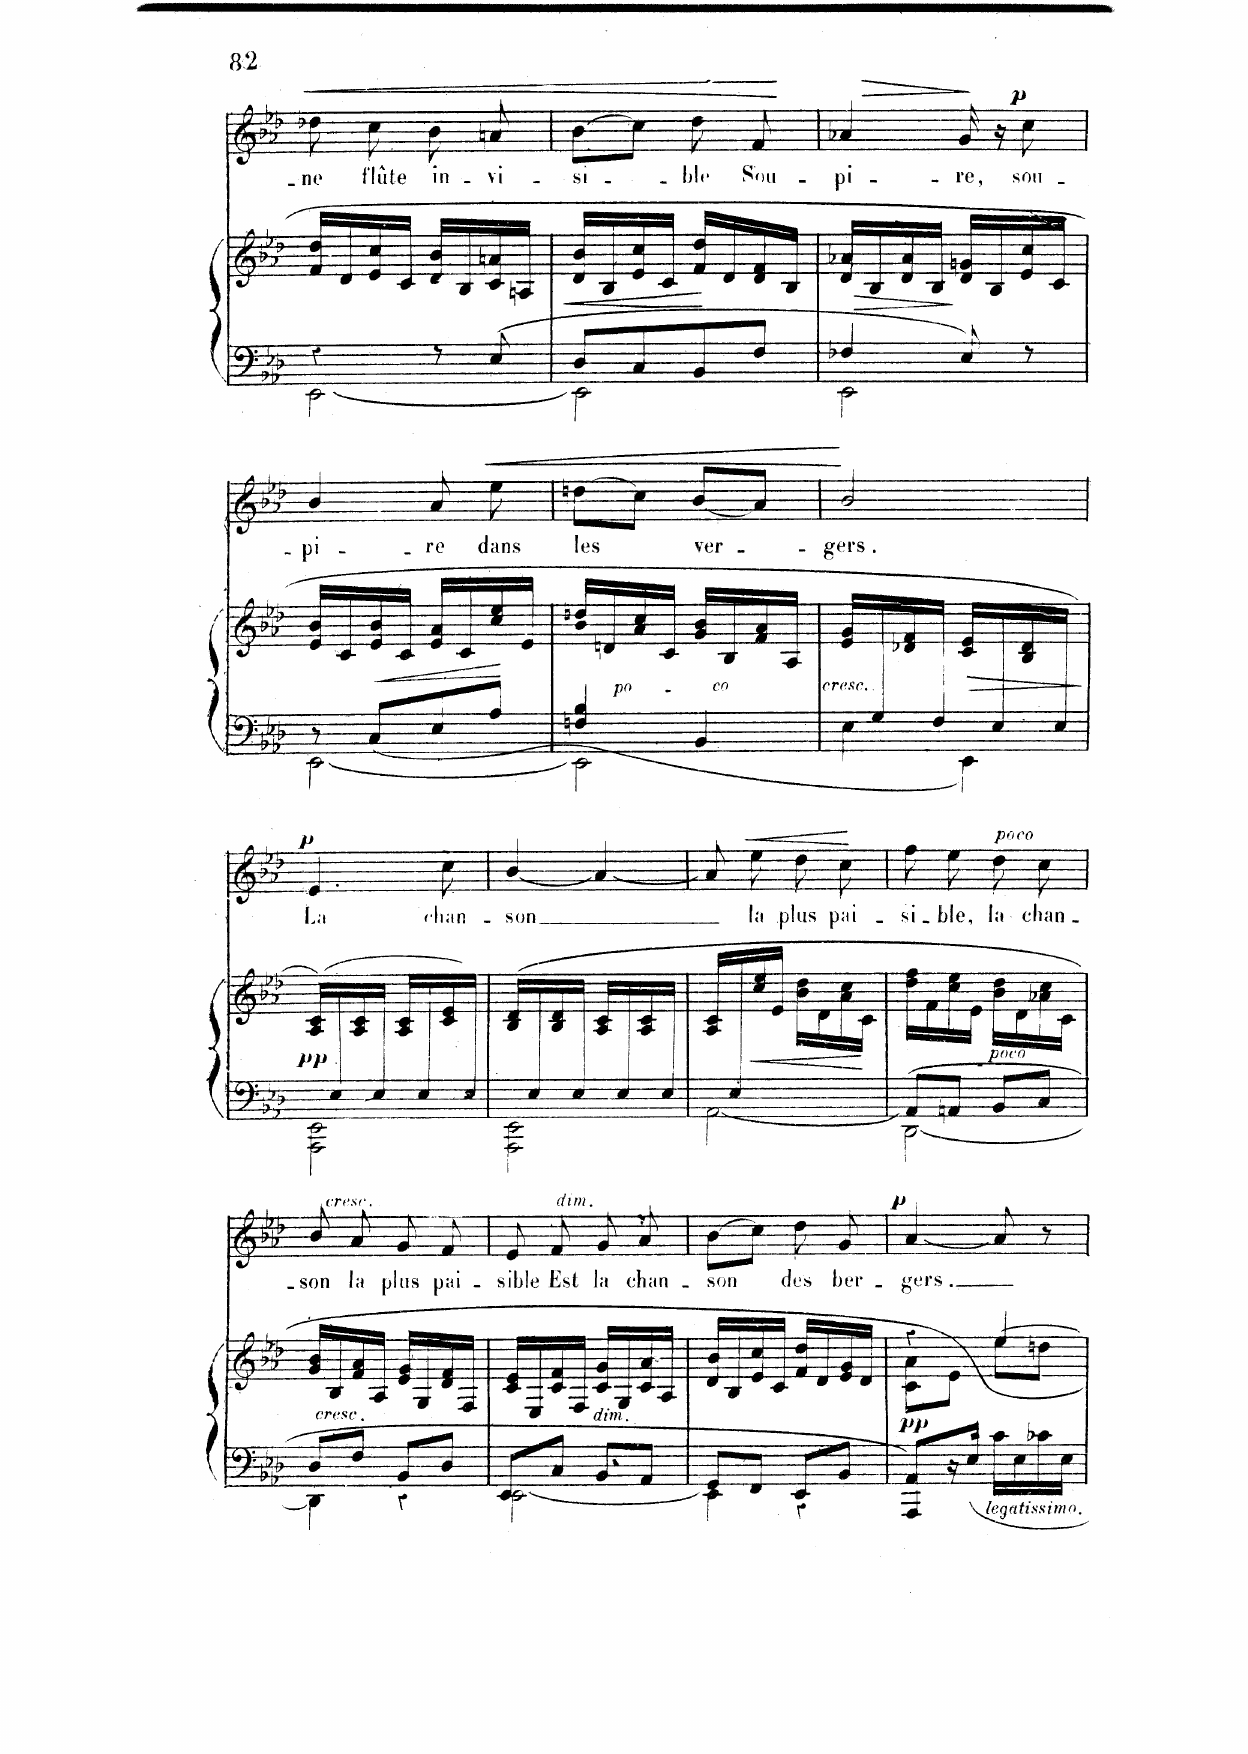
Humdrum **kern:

**kern	**kern	**dynam	**kern	**text	**dynam
*part2	*part2	*part2	*part1	*part1	*part1
*staff3	*staff2	*staff2/3	*staff1	*staff1	*staff1
*I"Piano	*	*	*I"Chant Voice	*	*
*I'Pno	*	*	*	*	*
*clefF4	*clefG2	*	*clefG2	*	*
*k[b-e-a-d-]	*k[b-e-a-d-]	*	*k[b-e-a-d-]	*	*
*M2/4	*M2/4	*	*M2/4	*	*
=32	=32	=32	=32	=32	=32
*^	*	*	*	*	*
!	!	!	!	!	!	!LO:HP:b
4r	[2EE-\	16f/ 16dd-/LL	.	8dd-X\	-- ne	<
.	.	16d-/	.	.	.	.
.	.	16e-/ 16cc/	.	8cc\	flûte	.
.	.	16c/JJ	.	.	.	.
8r	.	16d-/ 16b-/LL	.	8b-\	in-	.
.	.	16B-/	.	.	.	.
8E-/	.	16c/ 16an/	.	8an/	-vi-	.
.	.	16An/JJ	.	.	.	.
=33	=33	=33	=33	=33	=33	=33
!	!	!	!LO:HP:b	!	!	!
8D-/L	2EE-\]	16d-/ 16b-/LL	<	(8b-\L	-si-	.
.	.	16B-/	.	.	.	.
8C/	.	16e-/ 16cc/	.	8cc\J)	.	.
.	.	16c/JJ	.	.	.	.
8BB-/	.	16f/ 16dd-/LL	.	8dd-\	-ble	.
.	.	16d-/	[	.	.	.
8F/J	.	16d-/ 16f/	.	8f/	Sou-	.
.	.	16B-/JJ	.	.	.	.
*v	*v	*	*	*	*	*
.	.	.	.	.	[
=34	=34	=34	=34	=34	=34
*^	*	*	*	*	*
!	!	!	!LO:HP:b	!	!	!LO:HP:b
4F-X/	2EE-\	16d-/ 16a-X/LL	>	4a-X/	-pi-	>
.	.	16B-/	.	.	.	.
.	.	16d-/ 16a-/	.	.	.	.
.	.	16B-/JJ	.	.	.	.
8E-/	.	16d-/ 16gn/LL	]	16g/	-re,	]
.	.	16B-/	.	16r	.	.
!	!	!	!	!	!	!LO:DY:a
8r	.	16e-/ 16cc/	.	8cc\	sou-	p
.	.	16c/JJ	.	.	.	.
=35	=35	=35	=35	=35	=35	=35
8r	[2EE-\	16e-/ 16b-/LL	.	4b-/	-– pi-	.
.	.	16c/	.	.	.	.
!	!	!	!LO:HP:b	!	!	!
8C/L	.	16e-/ 16b-/	<	.	.	.
.	.	16c/JJ	.	.	.	.
8E-/	.	16e-/ 16a-/LL	.	8a-/	-re	.
.	.	16c/	.	.	.	.
!	!	!	!	!	!	!LO:HP:b
8A-/J	.	16cc/ 16ee-/	.	8ee-\	dans	<
.	.	16e-/JJ	[	.	.	.
=36	=36	=36	=36	=36	=36	=36
4Fn/ 4B-/	2EE-\]	16b-/ 16ddn/LL	.	(8ddn\L	les	.
!	!	!LO:TX:b:i:t=poco cresc.	!	!	!	!
.	.	16dn/	.	.	.	.
.	.	16a-/ 16cc/	.	8cc\J)	.	.
.	.	16c/JJ	.	.	.	.
4BB-/	.	16g/ 16b-/LL	.	(8b-/L	ver-	.
.	.	16B-/	.	.	.	.
.	.	16f/ 16a-/	.	8a-/J)	.	.
.	.	16A-/JJ	.	.	.	.
*v	*v	*	*	*	*	*
.	.	.	.	.	[
=37	=37	=37	=37	=37	=37
*^	*	*	*	*	*
16ryy	4E-\	16e-/ 16g/LL	.	2b-/	-gers.	.
16G/	.	16ryy	.	.	.	.
16ryy	.	16d-X/ 16f/	.	.	.	.
16F/JJ	.	16ryy	.	.	.	.
!	!	!	!LO:HP:b	!	!	!
16ryy	4EE-\	16c/ 16e-/LL	>	.	.	.
16E-/	.	16ryy	.	.	.	.
16ryy	.	16B-/ 16d-/	.	.	.	.
16E-/JJ	.	16ryy	.	.	.	.
*v	*v	*	*	*	*	*
.	.	]	.	.	.
=38	=38	=38	=38	=38	=38
*^	*	*	*	*	*
!	!	!	!LO:DY:b	!	!	!LO:DY:a
16ryy	2AAA-\ 2EE-\	(16A-/ 16c/LL	pp	4.e-/	La	p
16E-/	.	16ryy	.	.	.	.
16ryy	.	16A-/ 16c/	.	.	.	.
16E-/JJ	.	16ryy	.	.	.	.
16ryy	.	16A-/ 16c/LL	.	.	.	.
16E-/	.	16ryy	.	.	.	.
16ryy	.	16c/ 16e-/	.	8cc\	chan-	.
16E-/JJ)	.	16ryy	.	.	.	.
=39	=39	=39	=39	=39	=39	=39
16ryy	2AAA-\ 2EE-\	(16B-/ 16d-/LL	.	(4b-/	-son	.
16E-/	.	16ryy	.	.	.	.
16ryy	.	16B-/ 16d-/	.	.	.	.
16E-/JJ	.	16ryy	.	.	.	.
16ryy	.	16A-/ 16c/LL	.	[4a-/)	.	.
16E-/	.	16ryy	.	.	.	.
16ryy	.	16A-/ 16c/	.	.	.	.
16E-/JJ	.	16ryy	.	.	.	.
=40	=40	=40	=40	=40	=40	=40
16ryy	[2AA-\	16A-/ 16c/LL	.	8a-/]	.	.
16E-/	.	16ryy	.	.	.	.
!	!	!	!LO:HP:b	!	!	!LO:HP:b
4.ryy	.	16cc/ 16ee-/	<	8ee-\	la	<
.	.	16e-/JJ	.	.	.	.
.	.	16b-\ 16dd-\LL	.	8dd-\	plus	.
.	.	16d-\	.	.	.	.
.	.	16a-\ 16cc\	.	8cc\	pai-	.
.	.	16c\JJ	.	.	.	.
*v	*v	*	*	*	*	*
.	.	[	.	.	[
=41	=41	=41	=41	=41	=41
*^	*	*	*	*	*
8AA-/L]	[2DD-\	16dd-\ 16ff\LL	.	8ff\	-si-	.
.	.	16f\	.	.	.	.
8AAn/J	.	16cc\ 16ee-\	.	8ee-\	-ble,	.
.	.	16e-\JJ	.	.	.	.
!	!	!	!	!LO:TX:a:i:t=poco cresc.	!	!
!	!	!LO:TX:b:i:t=poco cresc	!	!	!	!
8BB-/L	.	16b-\ 16dd-\LL	.	8dd-\	la	.
.	.	16d-\	.	.	.	.
8C/J	.	16a-X\ 16cc\	.	8cc\	chan-	.
.	.	16c\JJ	.	.	.	.
=42	=42	=42	=42	=42	=42	=42
8D-/L	4DD-\]	16g/ 16b-/LL	.	8b-/	-- son	.
.	.	16B-/	.	.	.	.
8F/J	.	16f/ 16a-/	.	8a-/	la	.
.	.	16A-/JJ	.	.	.	.
8BB-/L	4r	16e-/ 16g/LL	.	8g/	plus	.
.	.	16G/	.	.	.	.
8D-/J	.	16d-/ 16f/	.	8f/	pai-	.
.	.	16F/JJ	.	.	.	.
=43	=43	=43	=43	=43	=43	=43
8EE-/L	[2EE-\	16c/ 16e-/LL	.	8e-/	-sible	.
.	.	16E-/	.	.	.	.
!	!	!	!	!LO:TX:a:i:t=dim.	!	!
8C/J	.	16c/ 16f/	.	8f/	Est	.
.	.	16F/JJ	.	.	.	.
!	!	!LO:TX:b:i:t=dim.	!	!	!	!
8BB-/L	.	16c/ 16g/LL	.	8g/	la	.
.	.	16G/	.	.	.	.
8AA-/J	.	16c/ 16a-/	.	8a-/	chan-	.
.	.	16A-/JJ	.	.	.	.
=44	=44	=44	=44	=44	=44	=44
8GG/L	4EE-\]	16d-/ 16b-/LL	.	(8b-\L	-son	.
.	.	16B-/	.	.	.	.
8FF/J	.	16e-/ 16cc/	.	8cc\J)	.	.
.	.	16c/JJ	.	.	.	.
8EE-/L	4r	16f/ 16dd-/LL	.	8dd-\	des	.
.	.	16d-/	.	.	.	.
8BB-/J	.	16e-/ 16g/	.	8g/	ber-	.
.	.	16d-/JJ	.	.	.	.
*v	*v	*	*	*	*	*
=45	=45	=45	=45	=45	=45
*	*^	*	*	*	*
!	!	!	!LO:DY:b	!	!	!LO:DY:a
8AAA-/ 8AA-/L	4r	8c\ 8a-\L	pp	[4a-/	-gers.	p
16r	.	8e-\J)	.	.	.	.
16E-/JJ	.	.	.	.	.	.
!LO:TX:b:i:t=legatissimo	!	!	!	!	!	!
16c\LL	[4ee-/	8ee-\L	.	8a-/]	.	.
16E-\	.	.	.	.	.	.
16c-X\	.	8ddn\J	.	8r	.	.
16E-\JJ	.	.	.	.	.	.
*	*v	*v	*	*	*	*
=	=	=	=	=	=
*-	*-	*-	*-	*-	*-
